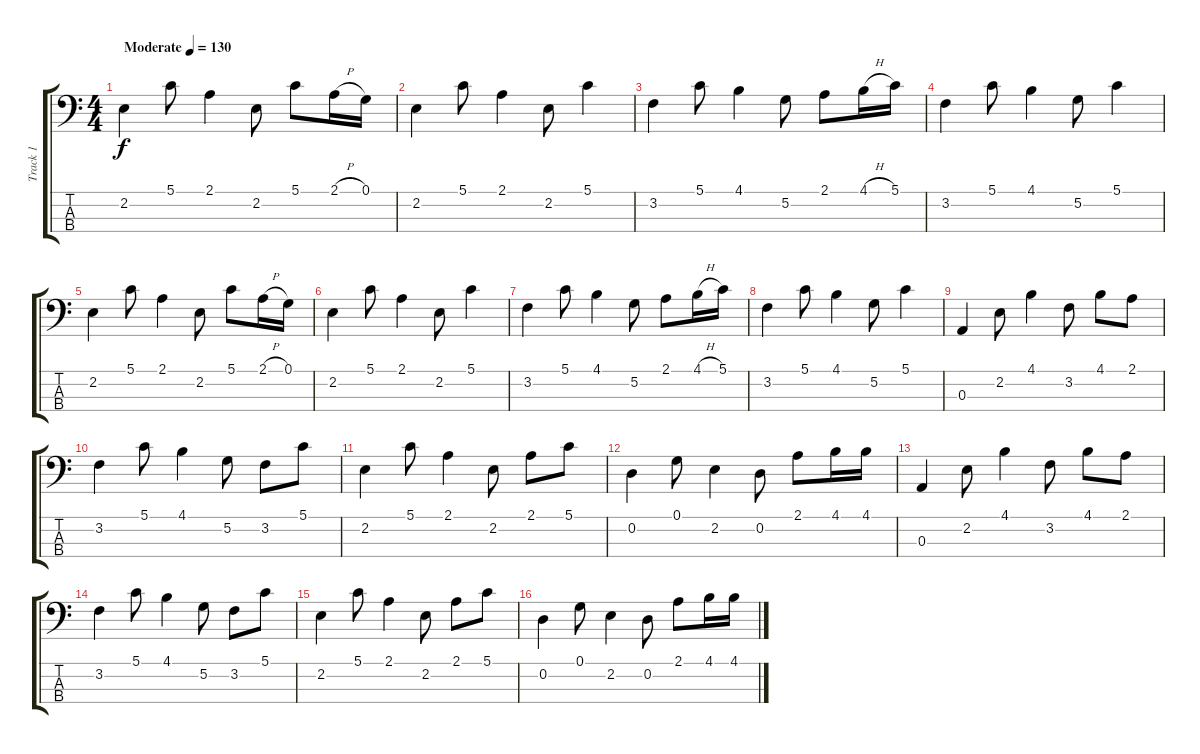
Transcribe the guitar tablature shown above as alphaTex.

\track ("Track 1" "Track 1") {instrument electricbassfinger}
\staff {score tabs}
\tuning (G2 D2 A1 E1) {hide}
\ts (4 4)
\tempo (130 "Moderate")
\clef f4
\ks c
2.2.4{dy f instrument electricbassfinger} 5.1.8 2.1.4 2.2.8 5.1.8 2.1{h}.16 0.1.16 |
2.2.4 5.1.8 2.1.4 2.2.8 5.1.4 |
3.2.4 5.1.8 4.1.4 5.2.8 2.1.8 4.1{h}.16 5.1.16 |
3.2.4 5.1.8 4.1.4 5.2.8 5.1.4 |
2.2.4 5.1.8 2.1.4 2.2.8 5.1.8 2.1{h}.16 0.1.16 |
2.2.4 5.1.8 2.1.4 2.2.8 5.1.4 |
3.2.4 5.1.8 4.1.4 5.2.8 2.1.8 4.1{h}.16 5.1.16 |
3.2.4 5.1.8 4.1.4 5.2.8 5.1.4 |
0.3.4 2.2.8 4.1.4 3.2.8 4.1.8 2.1.8 |
3.2.4 5.1.8 4.1.4 5.2.8 3.2.8 5.1.8 |
2.2.4 5.1.8 2.1.4 2.2.8 2.1.8 5.1.8 |
0.2.4 0.1.8 2.2.4 0.2.8 2.1.8 4.1.16 4.1.16 |
0.3.4 2.2.8 4.1.4 3.2.8 4.1.8 2.1.8 |
3.2.4 5.1.8 4.1.4 5.2.8 3.2.8 5.1.8 |
2.2.4 5.1.8 2.1.4 2.2.8 2.1.8 5.1.8 |
0.2.4 0.1.8 2.2.4 0.2.8 2.1.8 4.1.16 4.1.16
